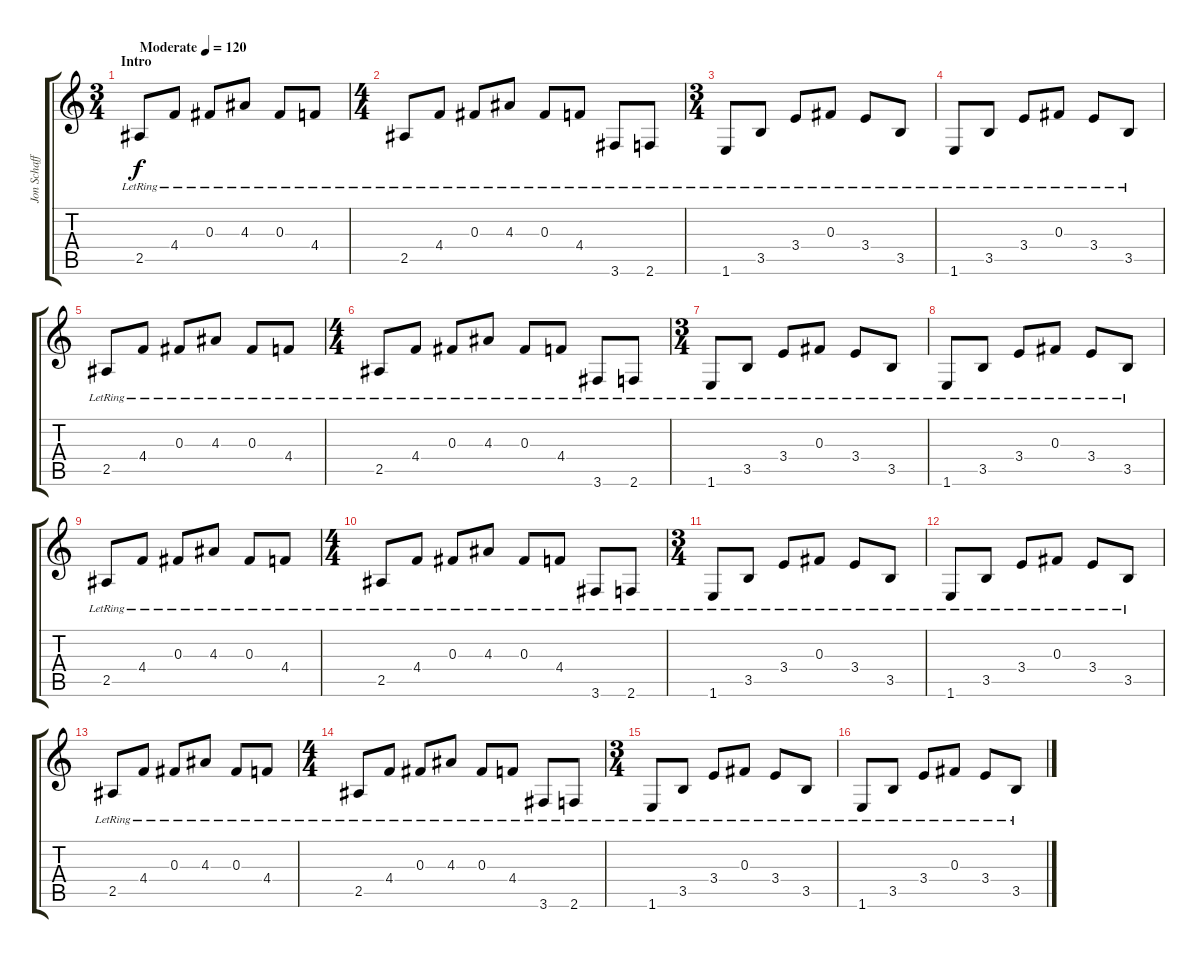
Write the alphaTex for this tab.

\track ("Jon Schaffer" "Jon Schaff") {instrument acousticguitarsteel}
\staff {score tabs}
\tuning (Eb4 Bb3 Gb3 Db3 Ab2 Eb2) {hide}
\ts (3 4)
\section ("" "Intro")
\tempo (120 "Moderate")
\clef g2
\ks c
2.5{lr}.8{dy f instrument acousticguitarsteel} 4.4{lr}.8 0.3{lr}.8 4.3{lr}.8 0.3{lr}.8 4.4{lr}.8 |
\ts (4 4)
2.5{lr}.8 4.4{lr}.8 0.3{lr}.8 4.3{lr}.8 0.3{lr}.8 4.4{lr}.8 3.6{lr}.8 2.6{lr}.8 |
\ts (3 4)
1.6{lr}.8 3.5{lr}.8 3.4{lr}.8 0.3{lr}.8 3.4{lr}.8 3.5{lr}.8 |
1.6{lr}.8 3.5{lr}.8 3.4{lr}.8 0.3{lr}.8 3.4{lr}.8 3.5{lr}.8 |
2.5{lr}.8 4.4{lr}.8 0.3{lr}.8 4.3{lr}.8 0.3{lr}.8 4.4{lr}.8 |
\ts (4 4)
2.5{lr}.8 4.4{lr}.8 0.3{lr}.8 4.3{lr}.8 0.3{lr}.8 4.4{lr}.8 3.6{lr}.8 2.6{lr}.8 |
\ts (3 4)
1.6{lr}.8 3.5{lr}.8 3.4{lr}.8 0.3{lr}.8 3.4{lr}.8 3.5{lr}.8 |
1.6{lr}.8 3.5{lr}.8 3.4{lr}.8 0.3{lr}.8 3.4{lr}.8 3.5{lr}.8 |
2.5{lr}.8 4.4{lr}.8 0.3{lr}.8 4.3{lr}.8 0.3{lr}.8 4.4{lr}.8 |
\ts (4 4)
2.5{lr}.8 4.4{lr}.8 0.3{lr}.8 4.3{lr}.8 0.3{lr}.8 4.4{lr}.8 3.6{lr}.8 2.6{lr}.8 |
\ts (3 4)
1.6{lr}.8 3.5{lr}.8 3.4{lr}.8 0.3{lr}.8 3.4{lr}.8 3.5{lr}.8 |
1.6{lr}.8 3.5{lr}.8 3.4{lr}.8 0.3{lr}.8 3.4{lr}.8 3.5{lr}.8 |
2.5{lr}.8 4.4{lr}.8 0.3{lr}.8 4.3{lr}.8 0.3{lr}.8 4.4{lr}.8 |
\ts (4 4)
2.5{lr}.8 4.4{lr}.8 0.3{lr}.8 4.3{lr}.8 0.3{lr}.8 4.4{lr}.8 3.6{lr}.8 2.6{lr}.8 |
\ts (3 4)
1.6{lr}.8 3.5{lr}.8 3.4{lr}.8 0.3{lr}.8 3.4{lr}.8 3.5{lr}.8 |
1.6{lr}.8 3.5{lr}.8 3.4{lr}.8 0.3{lr}.8 3.4{lr}.8 3.5{lr}.8
